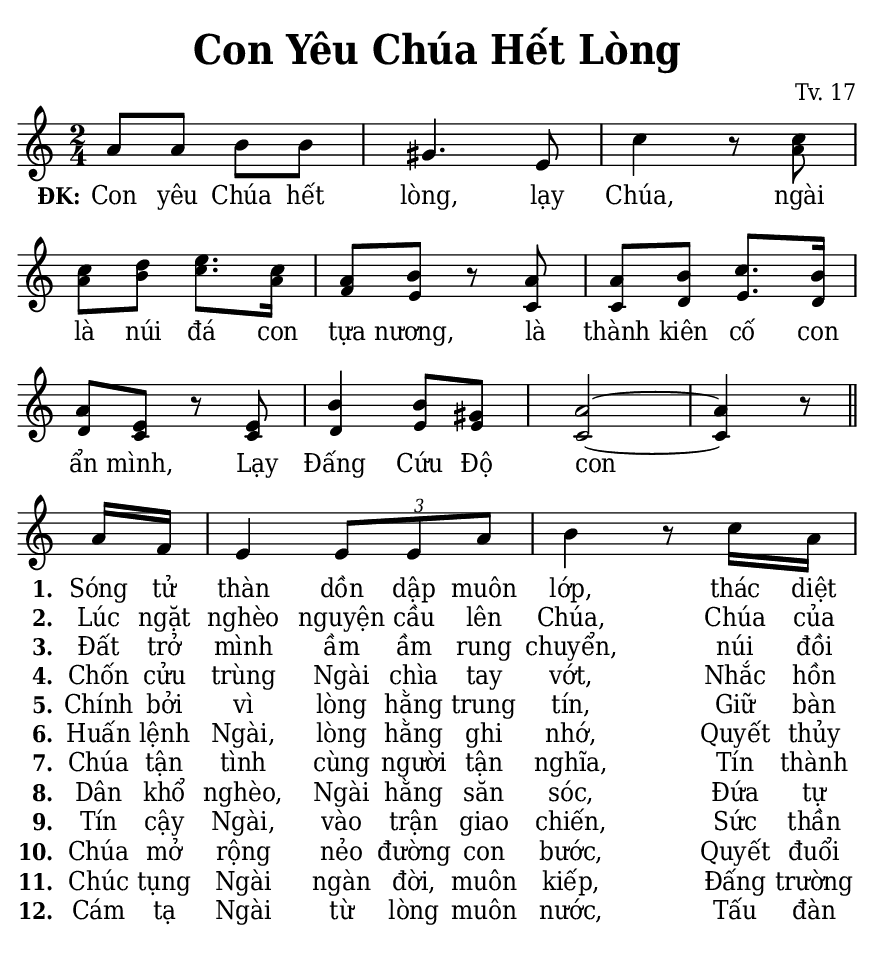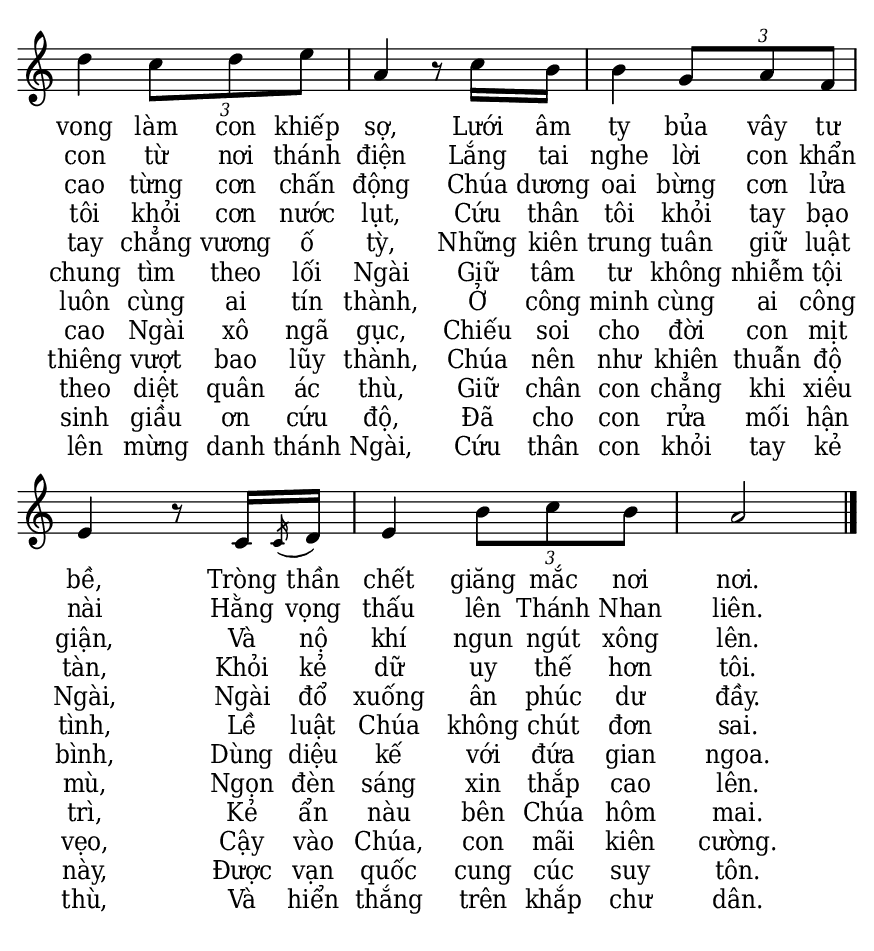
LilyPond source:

% Cài đặt chung\
\version "2.22.1"
\include "english.ly"

\header {
  title = \markup { \fontsize #1 "Con Yêu Chúa Hết Lòng" }
  composer = "Tv. 17"
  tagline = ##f
}

% Nhạc phiên khúc
nhacPhienKhucSop = \relative c'' {
  a8 a b b |
  gs4. e8 |
  c'4 r8 c | \break
  c d e8. c16 |
  a8 b r a |
  a b c8. b16 |
  a8 e r e |
  b'4 b8 gs |
  a2 ~ |
  a4 r8 \bar "||" \break
  
  a16 f |
  e4 \tuplet 3/2 { e8 e a } |
  b4 r8 c16 a |
  d4 \tuplet 3/2 { c8 d e } |
  a,4 r8 c16 b |
  b4 \tuplet 3/2 { g8 a f } |
  e4 r8 c16 \slashedGrace { c16 ( } d) |
  e4 \tuplet 3/2 { b'8 c b } |
  a2 \bar "|."
}

nhacPhienKhucAlto = \relative c'' {
  a8 a b b |
  gs4. e8 |
  c'4 r8 a |
  a b c8. a16 |
  f8 e r c |
  c d e8. d16 |
  d8 c r c |
  d4 e8 e |
  c2 ~ |
  c4 r8
}

% Lời phiên khúc
loiPhienKhucSop = \lyrics {
  \set stanza = "ĐK:"
  Con yêu Chúa hết lòng,
  lạy Chúa, ngài là núi đá con tựa nương,
  là thành kiên cố con ẩn mình,
  Lạy Đấng Cứu Độ con
  <<
    {
      \set stanza = "1."
      Sóng tử thàn dồn dập muôn lớp,
      thác diệt vong làm con khiếp sợ,
      Lưới âm ty bủa vây tư bề,
      Tròng thần chết giăng mắc nơi nơi.
    }
    \new Lyrics {
	    \set associatedVoice = "beSop"
	    \set stanza = "2."
	    Lúc ngặt nghèo nguyện cầu lên Chúa,
	    Chúa của con từ nơi thánh điện
	    Lắng tai nghe lời con khẩn nài
	    Hằng vọng thấu lên Thánh Nhan liên.
    }
    \new Lyrics {
	    \set associatedVoice = "beSop"
	    \set stanza = "3."
	    Đất trở mình ầm ầm rung chuyển,
	    núi đồi cao từng cơn chấn động
	    Chúa dương oai bừng cơn lửa giận,
	    Và nộ khí ngun ngút xông lên.
    }
    \new Lyrics {
	    \set associatedVoice = "beSop"
	    \set stanza = "4."
	    Chốn cửu trùng Ngài chìa tay vớt,
	    Nhắc hồn tôi khỏi cơn nước lụt,
	    Cứu thân tôi khỏi tay bạo tàn,
	    Khỏi kẻ dữ uy thế hơn tôi.
    }
    \new Lyrics {
	    \set associatedVoice = "beSop"
	    \set stanza = "5."
	    Chính bởi vì lòng hằng trung tín,
	    Giữ bàn tay chẳng vương ố tỳ,
	    Những kiên trung tuân giữ luật Ngài,
	    Ngài đổ xuống ân phúc dư đầy.
    }
    \new Lyrics {
	    \set associatedVoice = "beSop"
	    \set stanza = "6."
	    Huấn lệnh Ngài, lòng hằng ghi nhớ,
	    Quyết thủy chung tìm theo lối Ngài
	    Giữ tâm tư không nhiễm tội tình,
	    Lề luật Chúa không chút đơn sai.
    }
    \new Lyrics {
	    \set associatedVoice = "beSop"
	    \set stanza = "7."
	    Chúa tận tình cùng người tận nghĩa,
	    Tín thành luôn cùng ai tín thành,
	    Ở công minh cùng ai công bình,
	    Dùng diệu kế với đứa gian ngoa.
    }
    \new Lyrics {
	    \set associatedVoice = "beSop"
	    \set stanza = "8."
	    Dân khổ nghèo, Ngài hằng săn sóc,
	    Đứa tự cao Ngài xô ngã gục,
	    Chiếu soi cho đời con mịt mù,
	    Ngọn đèn sáng xin thắp cao lên.
    }
    \new Lyrics {
	    \set associatedVoice = "beSop"
	    \set stanza = "9."
	    Tín cậy Ngài, vào trận giao chiến,
	    Sức thần thiêng vượt bao lũy thành,
	    Chúa nên như khiên thuẫn độ trì,
	    Kẻ ẩn nàu bên Chúa hôm mai.
    }
    \new Lyrics {
	    \set associatedVoice = "beSop"
	    \set stanza = "10."
	    Chúa mở rộng nẻo đường con bước,
	    Quyết đuổi theo diệt quân ác thù,
	    Giữ chân con chẳng khi xiêu vẹo,
	    Cậy vào Chúa, con mãi kiên cường.
    }
    \new Lyrics {
	    \set associatedVoice = "beSop"
	    \set stanza = "11."
	    Chúc tụng Ngài ngàn đời, muôn kiếp,
	    Đấng trường sinh giầu ơn cứu độ,
	    Đã cho con rửa mối hận này,
	    Được vạn quốc cung cúc suy tôn.
    }
    \new Lyrics {
	    \set associatedVoice = "beSop"
	    \set stanza = "12."
	    Cám tạ Ngài từ lòng muôn nước,
	    Tấu đàn lên mừng danh thánh Ngài,
	    Cứu thân con khỏi tay kẻ thù,
	    Và hiển thắng trên khắp chư dân.
    }
  >>
}

% Dàn trang
\paper {
  #(set-paper-size "a5")
  top-margin = 3\mm
  bottom-margin = 3\mm
  left-margin = 3\mm
  right-margin = 3\mm
  indent = #0
  #(define fonts
	 (make-pango-font-tree "Deja Vu Serif Condensed"
	 		       "Deja Vu Serif Condensed"
			       "Deja Vu Serif Condensed"
			       (/ 20 20)))
  print-page-number = ##f
  page-count = #2
  ragged-bottom = ##t
  system-system-spacing = #'((basic-distance . 0.1) (padding . 2.5))
}

TongNhip = {
  \key c \major \time 2/4
  \set Timing.beamExceptions = #'()
  \set Timing.baseMoment = #(ly:make-moment 1/4)
}

% Đổi kích thước nốt cho bè phụ
notBePhu =
#(define-music-function (font-size music) (number? ly:music?)
   (for-some-music
     (lambda (m)
       (if (music-is-of-type? m 'rhythmic-event)
           (begin
             (set! (ly:music-property m 'tweaks)
                   (cons `(font-size . ,font-size)
                         (ly:music-property m 'tweaks)))
             #t)
           #f))
     music)
   music)

\score {
  \new ChoirStaff <<
    \new Staff \with {
        \consists "Merge_rests_engraver"
        printPartCombineTexts = ##f
      }
      <<
      \new Voice \TongNhip \partCombine 
        \nhacPhienKhucSop
        \notBePhu -1 { \nhacPhienKhucAlto }
      \new NullVoice = beSop \nhacPhienKhucSop
      \new Lyrics \lyricsto beSop \loiPhienKhucSop
      >>
  >>
  \layout {
    \override Lyrics.LyricSpace.minimum-distance = #0.8
    \override Score.BarNumber.break-visibility = ##(#f #f #f)
    \override Score.SpacingSpanner.uniform-stretching = ##t
  } 
}
